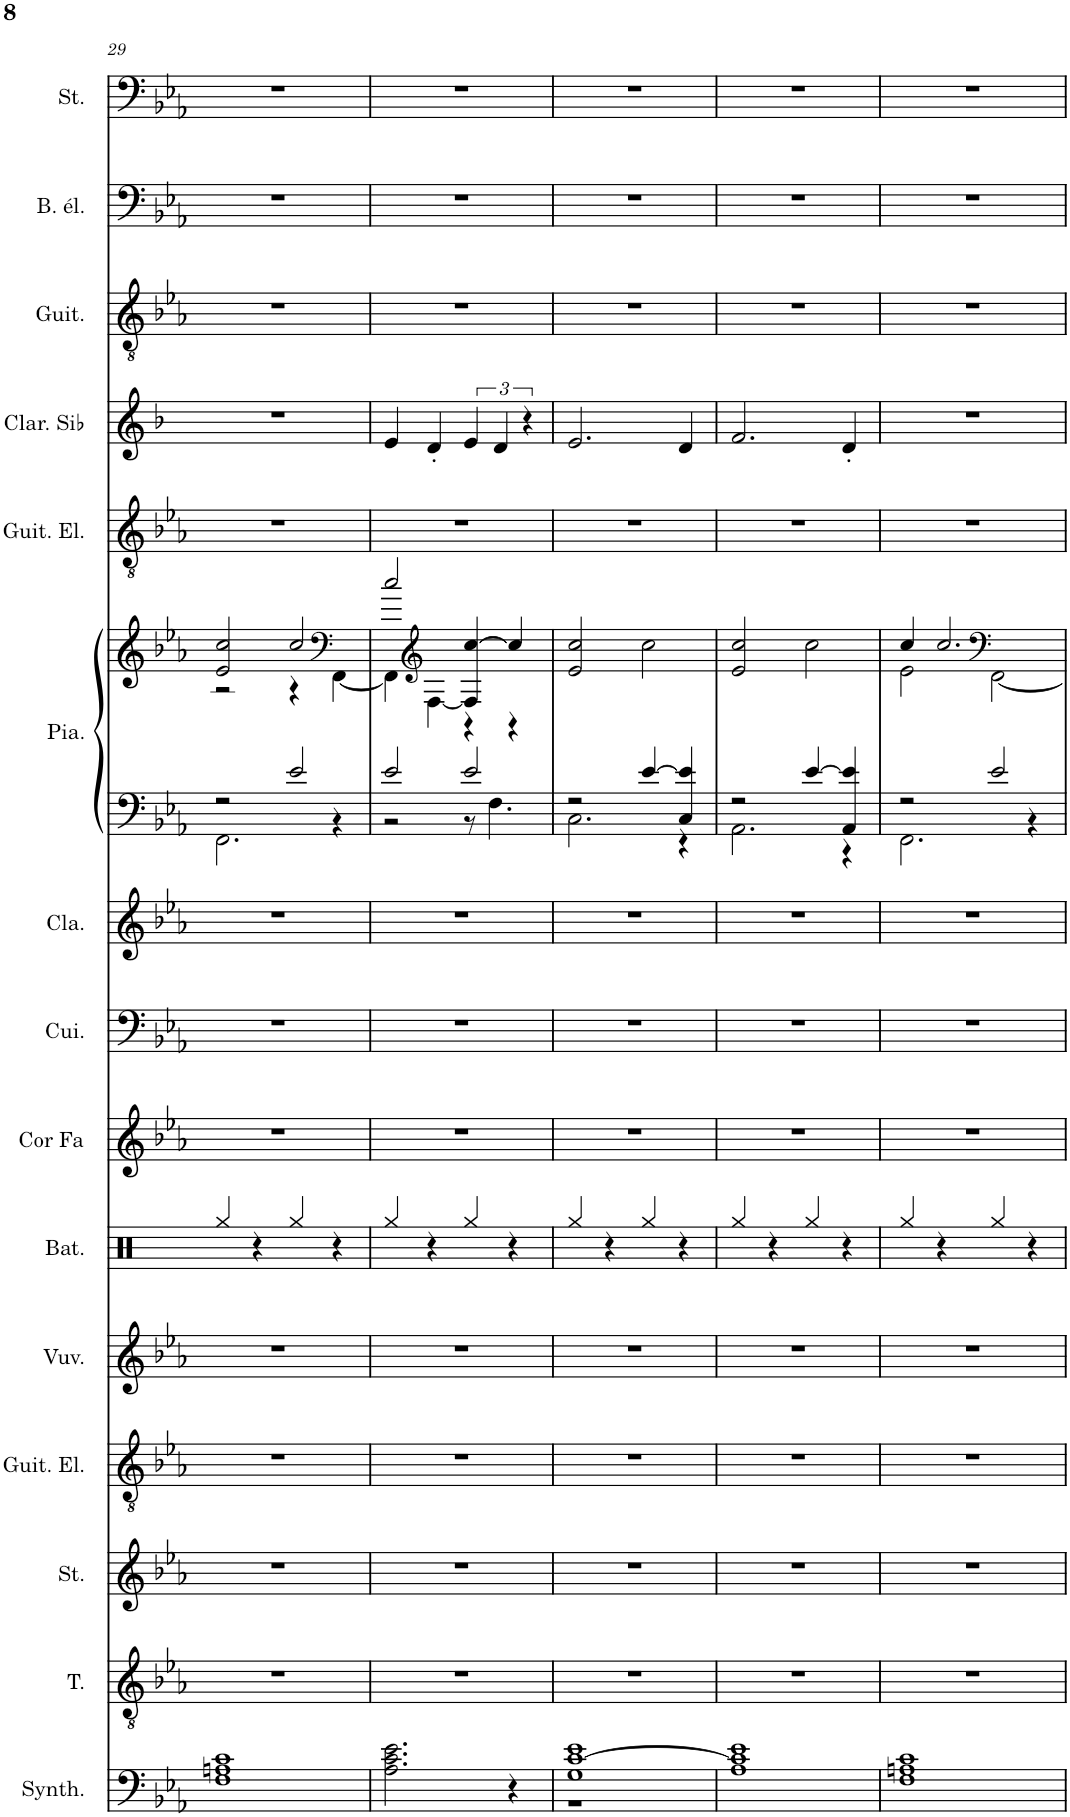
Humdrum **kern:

**kern	**kern	**kern	**kern	**kern	**kern	**kern	**kern	**kern	**kern	**kern	**kern	**kern	**kern	**kern	**kern
*part15	*part14	*part13	*part12	*part11	*part10	*part9	*part8	*part7	*part6	*part6	*part5	*part4	*part3	*part2	*part1
*staff16	*staff15	*staff14	*staff13	*staff12	*staff11	*staff10	*staff9	*staff8	*staff7	*staff6	*staff5	*staff4	*staff3	*staff2	*staff1
*I"Synthétiseur d'instruments à cordes	*I"Ténor	*I"Cordes	*I"Guitare électrique	*I"Vuvuzela	*I"Batterie	*I"Cor en Fa	*I"Cuivres	*I"Clavecin	*I"Piano	*	*I"Guitare électrique	*I"Clarinette en Sib	*I"Guitare acoustique	*I"Basse électrique à 5 cordes	*I"Cordes, Adele - Skyfall
*I'Synth.	*I'T.	*	*I'Guit. El.	*I'Vuv.	*I'Bat.	*I'Cor Fa	*I'Cui.	*I'Cla.	*I'Pia.	*	*I'Guit. El.	*I'Clar. Sib	*I'Guit.	*I'B. él.	*
!!LO:PB:g=z
*clefF4	*clefGv2	*clefG2	*clefGv2	*clefG2	*clefX	*clefG2	*clefF4	*clefG2	*clefF4	*clefG2	*clefGv2	*clefG2	*clefGv2	*clefF4	*clefF4
*	*	*	*	*Trd1c2	*	*Trd4c7	*	*	*	*	*	*Trd1c2	*	*Trd7c12	*
*k[b-e-a-]	*k[b-e-a-]	*k[b-e-a-]	*k[b-e-a-]	*k[b-e-a-]	*k[]	*k[b-e-a-]	*k[b-e-a-]	*k[b-e-a-]	*k[b-e-a-]	*k[b-e-a-]	*k[b-e-a-]	*k[b-]	*k[b-e-a-]	*k[b-e-a-]	*k[b-e-a-]
*M4/4	*M4/4	*M4/4	*M4/4	*M4/4	*M4/4	*M4/4	*M4/4	*M4/4	*M4/4	*M4/4	*M4/4	*M4/4	*M4/4	*M4/4	*M4/4
=29	=29	=29	=29	=29	=29	=29	=29	=29	=29	=29	=29	=29	=29	=29	=29
*	*	*	*	*	*	*	*	*	*^	*^	*	*	*	*	*
1F 1An 1c	1r	1r	1r	1r	4Rgg/	1r	1r	1r	2r	2.FF\	2e-/ 2cc/	2r	1r	1r	1r	1r	1r
.	.	.	.	.	4r	.	.	.	.	.	.	.	.	.	.	.	.
.	.	.	.	.	4Rgg/	.	.	.	2e-/	.	2cc/	4r	.	.	.	.	.
*	*	*	*	*	*	*	*	*	*	*	*clefF4	*	*	*	*	*	*
.	.	.	.	.	4r	.	.	.	.	4r	.	[4FF\	.	.	.	.	.
=30	=30	=30	=30	=30	=30	=30	=30	=30	=30	=30	=30	=30	=30	=30	=30	=30	=30
2.A-\ 2.c\ 2.e-\	1r	1r	1r	1r	4Rgg/	1r	1r	1r	2e-/	2r	2cc/	4FF\]	1r	4e/	1r	1r	1r
*	*	*	*	*	*	*	*	*	*	*	*clefG2	*	*	*	*	*	*
.	.	.	.	.	4r	.	.	.	.	.	.	[4F\	.	4d'/	.	.	.
.	.	.	.	.	4Rgg/	.	.	.	2e-/	8r	4F/] [4cc/	4r	.	6e/	.	.	.
.	.	.	.	.	.	.	.	.	.	4.F\	.	.	.	.	.	.	.
.	.	.	.	.	.	.	.	.	.	.	.	.	.	6d/	.	.	.
4r	.	.	.	.	4r	.	.	.	.	.	4cc/]	4r	.	.	.	.	.
.	.	.	.	.	.	.	.	.	.	.	.	.	.	6r	.	.	.
*	*	*	*	*	*	*	*	*	*	*	*v	*v	*	*	*	*	*
=31	=31	=31	=31	=31	=31	=31	=31	=31	=31	=31	=31	=31	=31	=31	=31	=31
*^	*	*	*	*	*	*	*	*	*	*	*	*	*	*	*	*
1G [1c 1e-	1r	1r	1r	1r	1r	4Rgg/	1r	1r	1r	2r	2.C\	2e-/ 2cc/	1r	2.e/	1r	1r	1r
.	.	.	.	.	.	4r	.	.	.	.	.	.	.	.	.	.	.
.	.	.	.	.	.	4Rgg/	.	.	.	[4e-/	.	2cc\	.	.	.	.	.
.	.	.	.	.	.	4r	.	.	.	4C/ 4e-/]	4r	.	.	4d/	.	.	.
*v	*v	*	*	*	*	*	*	*	*	*	*	*	*	*	*	*	*
=32	=32	=32	=32	=32	=32	=32	=32	=32	=32	=32	=32	=32	=32	=32	=32	=32
1A- 1c] 1e-	1r	1r	1r	1r	4Rgg/	1r	1r	1r	2r	2.AA-\	2e-/ 2cc/	1r	2.f/	1r	1r	1r
.	.	.	.	.	4r	.	.	.	.	.	.	.	.	.	.	.
.	.	.	.	.	4Rgg/	.	.	.	[4e-/	.	2cc\	.	.	.	.	.
.	.	.	.	.	4r	.	.	.	4AA-/ 4e-/]	4r	.	.	4d'/	.	.	.
=33	=33	=33	=33	=33	=33	=33	=33	=33	=33	=33	=33	=33	=33	=33	=33	=33
*	*	*	*	*	*	*	*	*	*	*	*^	*	*	*	*	*
1F 1An 1c	1r	1r	1r	1r	4Rgg/	1r	1r	1r	2r	2.FF\	4cc/	2e-\	1r	1r	1r	1r	1r
.	.	.	.	.	4r	.	.	.	.	.	2.cc/	.	.	.	.	.	.
*	*	*	*	*	*	*	*	*	*	*	*clefF4	*	*	*	*	*	*
.	.	.	.	.	4Rgg/	.	.	.	2e-/	.	.	[2FF\	.	.	.	.	.
.	.	.	.	.	4r	.	.	.	.	4r	.	.	.	.	.	.	.
*	*	*	*	*	*	*	*	*	*v	*v	*	*	*	*	*	*	*
*	*	*	*	*	*	*	*	*	*	*v	*v	*	*	*	*	*
=	=	=	=	=	=	=	=	=	=	=	=	=	=	=	=
*-	*-	*-	*-	*-	*-	*-	*-	*-	*-	*-	*-	*-	*-	*-	*-
